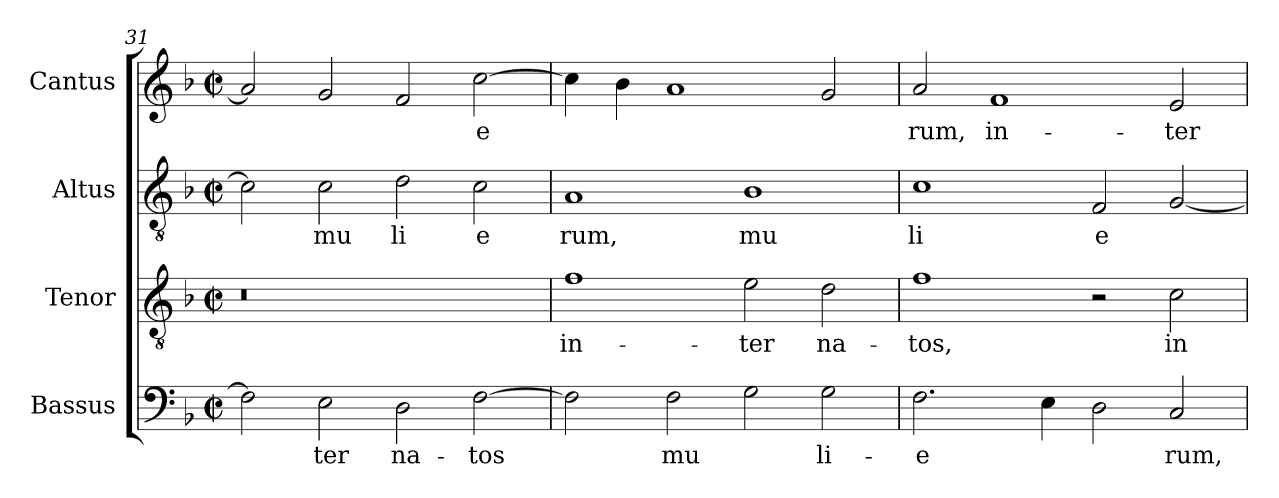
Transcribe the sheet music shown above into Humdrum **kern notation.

**kern	**text	**kern	**text	**kern	**text	**kern	**text
*part4	*part4	*part3	*part3	*part2	*part2	*part1	*part1
*staff4	*staff4	*staff3	*staff3	*staff2	*staff2	*staff1	*staff1
*I"Bassus	*	*I"Tenor	*	*I"Altus	*	*I"Cantus	*
*clefF4	*	*clefGv2	*	*clefGv2	*	*clefG2	*
*k[b-]	*	*k[b-]	*	*k[b-]	*	*k[b-]	*
*F:	*	*F:	*	*F:	*	*F:	*
*M2/2	*	*M2/2	*	*M2/2	*	*M2/2	*
*met(c|)	*	*met(c|)	*	*met(c|)	*	*met(c|)	*
=31	=31	=31	=31	=31	=31	=31	=31
!	!LO:LY:b:cj	!	!	!	!LO:LY:b:cj	!	!LO:LY:b:cj
2F\]	--	0r	.	2c\]	.	2a/]	--
!	!LO:LY:b:cj	!	!	!	!LO:LY:b:cj	!	!LO:LY:b:cj
2E\	-ter	.	.	2c\	mu	2g/	--
!	!LO:LY:b:cj	!	!	!	!LO:LY:b:cj	!	!LO:LY:b:cj
2D\	na-	.	.	2d\	li	2f/	--
!	!LO:LY:b:cj	!	!	!	!LO:LY:b:cj	!	!LO:LY:b:cj
[>2F\	-tos	.	.	2c\	e	[>2cc\	-e-
=32	=32	=32	=32	=32	=32	=32	=32
!	!LO:LY:b:cj	!	!LO:LY:b:cj	!	!LO:LY:b:cj	!	!LO:LY:b:cj
2F\]	.	1f	in-	1A	rum,	4cc\]	--
!	!	!	!	!	!	!	!LO:LY:b:cj
.	.	.	.	.	.	4b-\	--
!	!LO:LY:b:cj	!	!	!	!	!	!LO:LY:b:cj
2F\	mu-	.	.	.	.	1a	--
!	!LO:LY:b:cj	!	!LO:LY:b:cj	!	!LO:LY:b:cj	!	!
2G\	--	2e\	-ter	1B-	mu	.	.
!	!LO:LY:b:cj	!	!LO:LY:b:cj	!	!	!	!LO:LY:b:cj
2G\	-li-	2d\	na-	.	.	2g/	--
=33	=33	=33	=33	=33	=33	=33	=33
!	!LO:LY:b:cj	!	!LO:LY:b:cj	!	!LO:LY:b:cj	!	!LO:LY:b:cj
2.F\	-e-	1f	-tos,	1c	li	2a/	-rum,
!	!	!	!	!	!	!	!LO:LY:b:cj
.	.	.	.	.	.	1f	in-
!	!LO:LY:b:cj	!	!	!	!	!	!
4E\	--	.	.	.	.	.	.
!	!LO:LY:b:cj	!	!	!	!LO:LY:b:cj	!	!
2D\	--	2r	.	2F/	e	.	.
!	!LO:LY:b:cj	!	!LO:LY:b:cj	!	!LO:LY:b:cj	!	!LO:LY:b:cj
2C/	-rum,	2c\	in-	[<2G/	.	2e/	-ter
=	=	=	=	=	=	=	=
*-	*-	*-	*-	*-	*-	*-	*-
